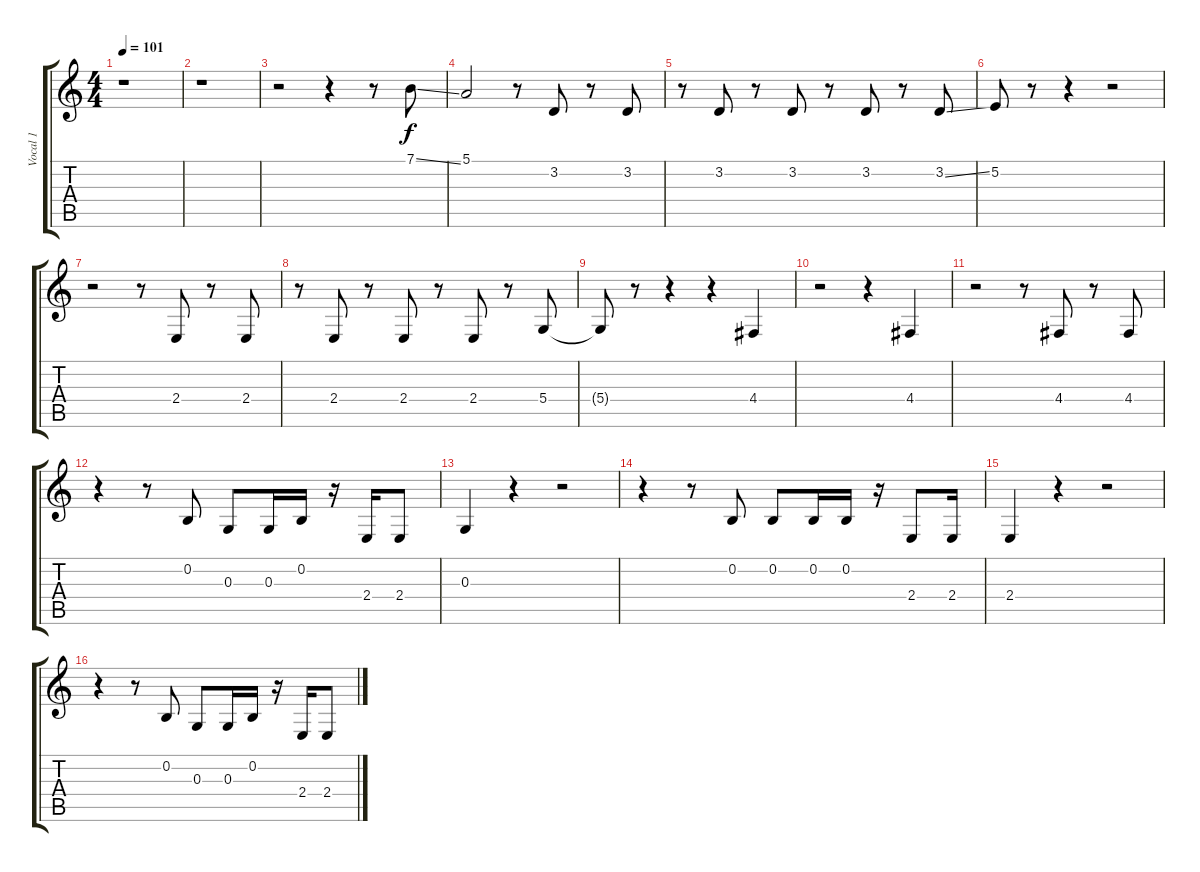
\track ("Vocal 1" "Vocal 1") {instrument piccolo}
\staff {score tabs}
\tuning (E4 B3 G3 D3 A2 E2) {hide}
\ts (4 4)
\tempo 101
\clef g2
\ks c
r.1{dy f instrument piccolo} |
r.1 |
r.2 r.4 r.8 7.1{ss}.8 |
5.1.2 r.8 3.2.8 r.8 3.2.8 |
r.8 3.2.8 r.8 3.2.8 r.8 3.2.8 r.8 3.2{ss}.8 |
5.2.8 r.8 r.4 r.2 |
r.2 r.8 2.4.8 r.8 2.4.8 |
r.8 2.4.8 r.8 2.4.8 r.8 2.4.8 r.8 5.4.8 |
5.4{t}.8 r.8 r.4 r.4 4.4.4 |
r.2 r.4 4.4.4 |
r.2 r.8 4.4.8 r.8 4.4.8 |
r.4 r.8 0.2.8 0.3.8 0.3.16 0.2.16 r.16 2.4.16 2.4.8 |
0.3.4 r.4 r.2 |
r.4 r.8 0.2.8 0.2.8 0.2.16 0.2.16 r.16 2.4.8 2.4.16 |
2.4.4 r.4 r.2 |
r.4 r.8 0.2.8 0.3.8 0.3.16 0.2.16 r.16 2.4.16 2.4.8
